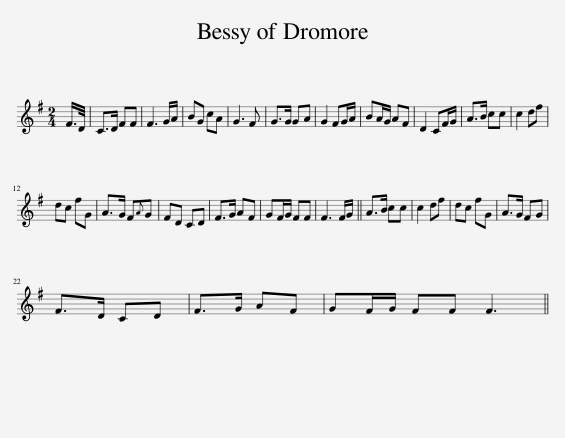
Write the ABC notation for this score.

X:1
L:1/8
M:2/4
I:linebreak $
K:G
V:1 treble
V:1
 F/>D/ | C>D FF | F3 G/A/ | BG cA | G3 F | %5
 G>G GA | G2 FG/A/ | BA/G/ AF | D2 CF/G/ | A>B cc | %10
 c2 df |$ dc fG | A>G F{A}G | FD CD | F>G AF | %15
 GF/G/ FF | F3 F/G/ || A>B cc | c2 df | dc fG | %20
 A>G FG |$ F>D CD | F>G AF | GF/G/ FF F3 || %24
